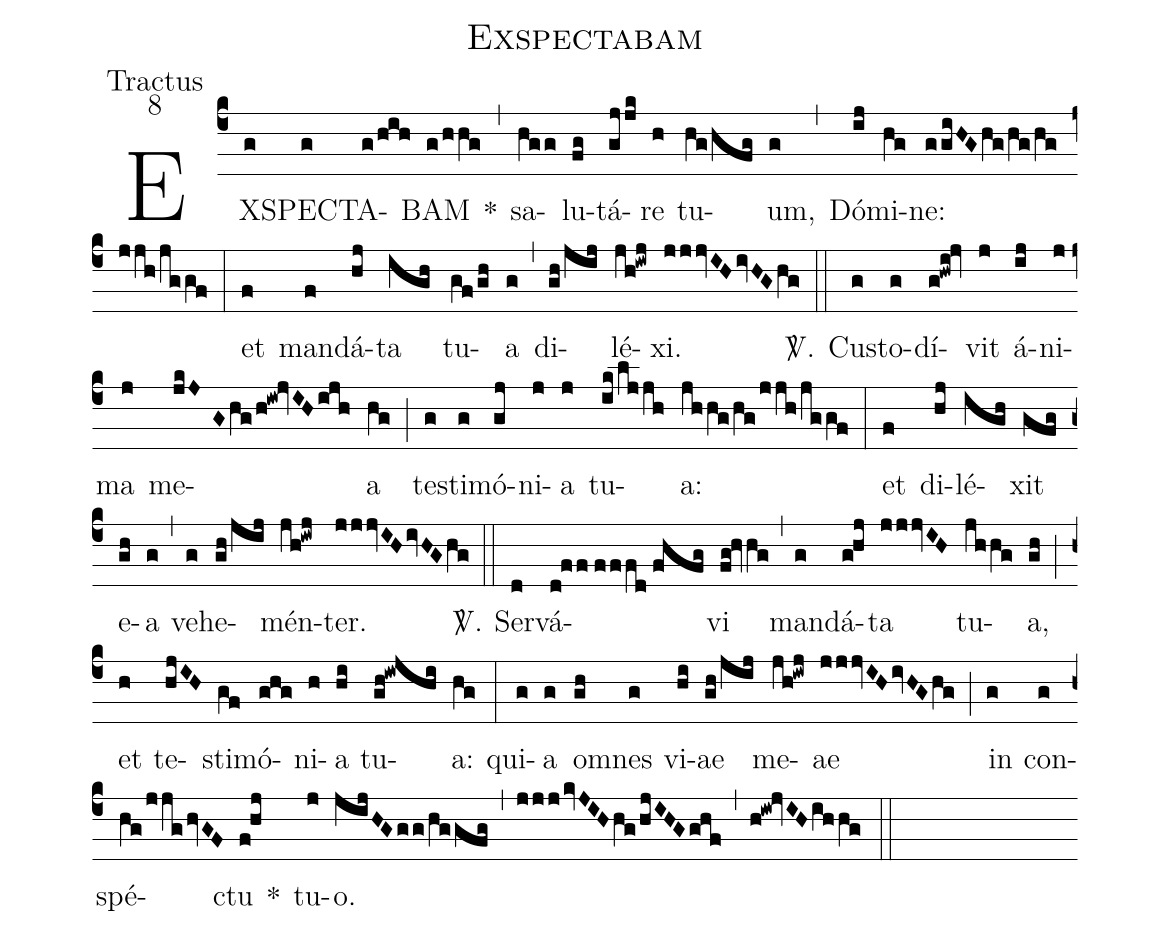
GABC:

name:Exspectabam;
office-part:Tractus;
mode:8;
%%
(c4) EX(g)SPE(g)CTA(g/hih)BAM(g/hhg) *(,) sa(hgg)lu(fg)tá(gjjk)re(h) tu(hg/hfg)um,(g) (,) Dó(ij)mi(hg)ne:(ggiHG/hg/hg/hg/jjh/jggf) (:) et(f) man(f)dá(hj)ta(igh) tu(gf/gh)a(g) (,) di(gh/jij)lé(jh!iwj)xi.(jjjvIH/ivHG/hg) <sp>V/</sp>.(::) Cu(g)sto(g)dí(g!hwi!jv)vit(j) á(ij)ni(j)ma(j) me(jkJG/hg/h!iw!jvIH/ijh)a(hg) (;) te(g)sti(g)mó(gj)ni(j)a(j) tu(ik/ljjh)a:(jhhg/hg/jjh/jggf) (:) et(f) di(hj)lé(igh)xit(gfg) e(gh)a(g) (,) ve(g)he(gh/jij)mén(jh!iwj)ter.(jjjvIH/ivHGhg) <sp>V/</sp>.(::) Ser(d)vá(d!ff//fffd//fhfg)vi(fg!hvhg) (,) man(g)dá(g!hj)ta(jjjvIH) tu(jhhg)a,(gh) (;) et(h) te(hjIH)sti(gf)mó(ghg)ni(h)a(hi) tu(gh!iwjhi)a:(hg) (:) qui(g)a(g) o(gh)mnes(g) vi(hi)ae(gh/jij) me(jh!iwj)ae(jjjvIH/ivHG/hg) (;) in(g) con(g)spé(hg/jjg/hvGF)ctu(f!hj) *() tu(j)o.(jijHG/gg/hggfg) (,) (jjj/kvJIH/hg/hjIHG/ghf) (,) (h!iw!jvIH/ihhg) (::)
